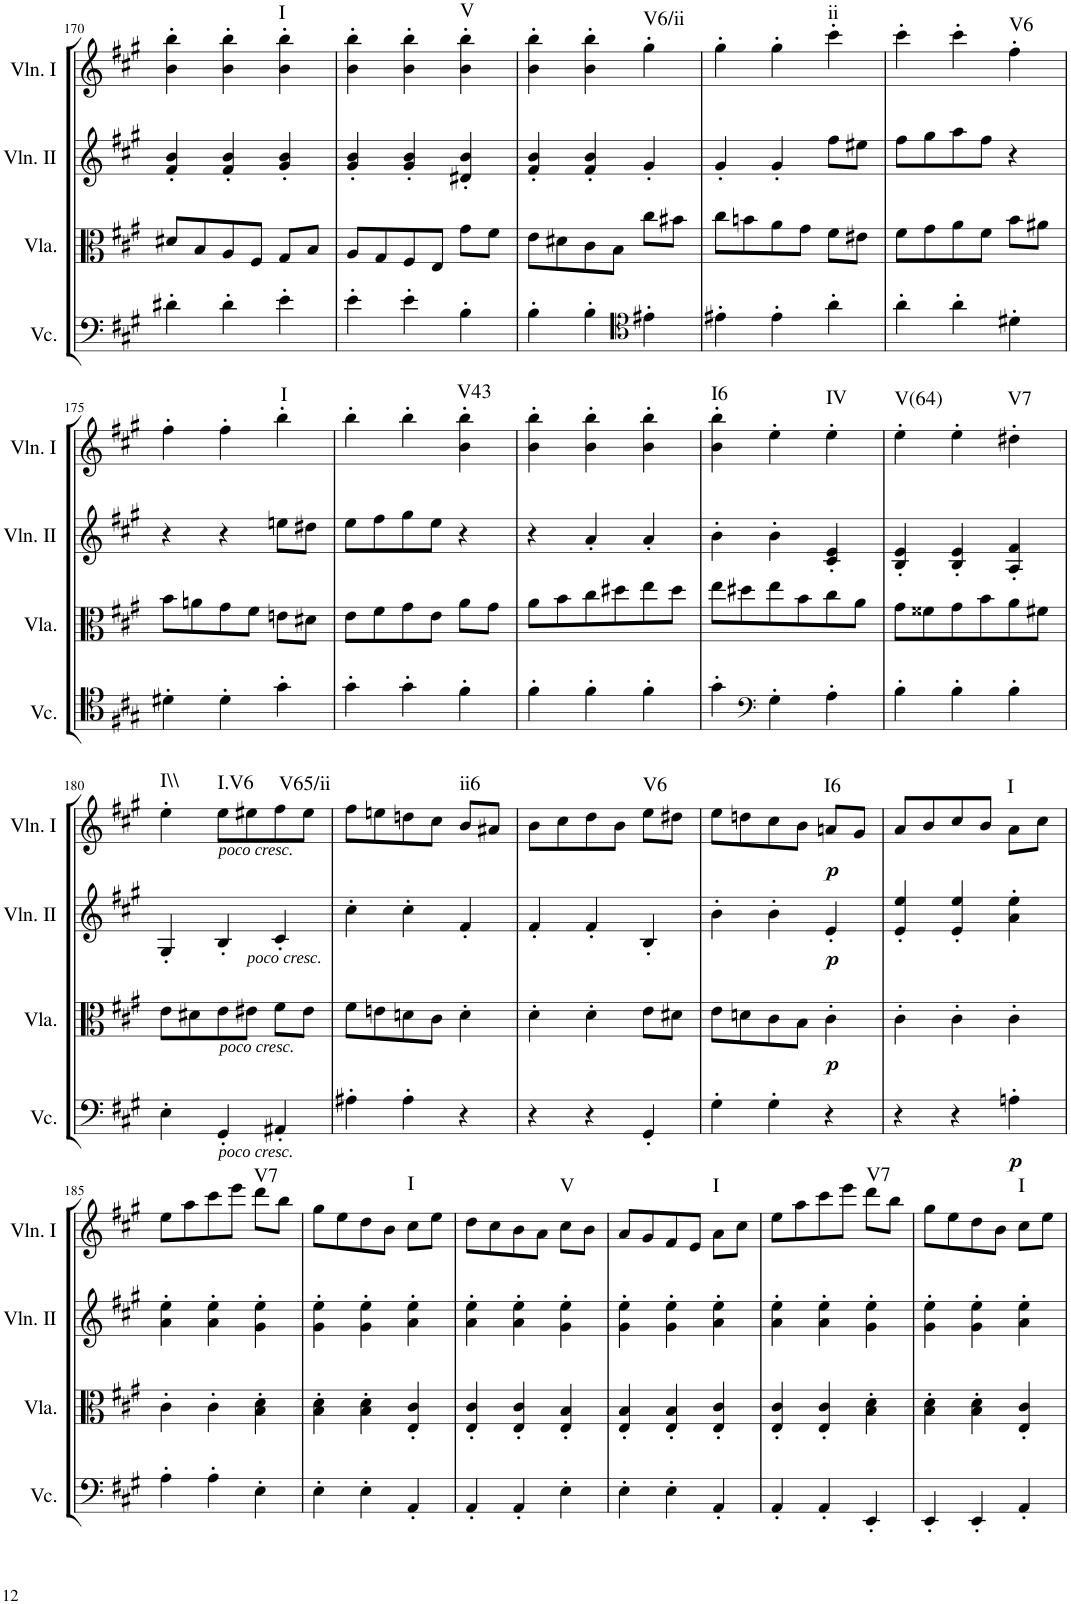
**kern	**dynam	**kern	**dynam	**kern	**dynam	**kern	**dynam	**harte
*part4	*part4	*part3	*part3	*part2	*part2	*part1	*part1	*part1
*staff4	*staff4	*staff3	*staff3	*staff2	*staff2	*staff1	*staff1	*
*I"Violoncello	*	*I"Viola	*	*I"Violin II	*	*I"Violin I	*	*
*I'Vc.	*	*I'Vla.	*	*I'Vln. II	*	*I'Vln. I	*	*
!!LO:PB:g=z
*clefF4	*	*clefC3	*	*clefG2	*	*clefG2	*	*
*k[f#c#g#]	*	*k[f#c#g#]	*	*k[f#c#g#]	*	*k[f#c#g#]	*	*
*M3/4	*	*M3/4	*	*M3/4	*	*M3/4	*	*
=170	=170	=170	=170	=170	=170	=170	=170	=170
4d#X'\	.	8d#X/L	.	4f#/' 4b/'	.	4b\' 4bb\'	.	.
.	.	8B/	.	.	.	.	.	.
4d#'\	.	8A/	.	4f#/' 4b/'	.	4b\' 4bb\'	.	.
.	.	8F#/J	.	.	.	.	.	.
!	!	!	!	!	!	!	!	!LO:H:kt=I
4e'\	.	8G#/L	.	4g#/' 4b/'	.	4b\' 4bb\'	.	N
.	.	8B/J	.	.	.	.	.	.
=171	=171	=171	=171	=171	=171	=171	=171	=171
4e'\	.	8A/L	.	4g#/' 4b/'	.	4b\' 4bb\'	.	.
.	.	8G#/	.	.	.	.	.	.
4e'\	.	8F#/	.	4g#/' 4b/'	.	4b\' 4bb\'	.	.
.	.	8E/J	.	.	.	.	.	.
!	!	!	!	!	!	!	!	!LO:H:kt=V
4B'\	.	8g#\L	.	4d#X/' 4b/'	.	4b\' 4bb\'	.	N
.	.	8f#\J	.	.	.	.	.	.
=172	=172	=172	=172	=172	=172	=172	=172	=172
4B'\	.	8e\L	.	4f#/' 4b/'	.	4b\' 4bb\'	.	.
.	.	8d#X\	.	.	.	.	.	.
4B'\	.	8c#\	.	4f#/' 4b/'	.	4b\' 4bb\'	.	.
.	.	8B\J	.	.	.	.	.	.
*clefC4	*	*	*	*	*	*	*	*
!	!	!	!	!	!	!	!	!LO:H:kt=V6/ii
4e#X'\	.	8cc#\L	.	4g#'/	.	4gg#'\	.	N
.	.	8b#X\J	.	.	.	.	.	.
=173	=173	=173	=173	=173	=173	=173	=173	=173
4e#X'\	.	8cc#\L	.	4g#'/	.	4gg#'\	.	.
.	.	8bn\	.	.	.	.	.	.
4e#'\	.	8a\	.	4g#'/	.	4gg#'\	.	.
.	.	8g#\J	.	.	.	.	.	.
!	!	!	!	!	!	!	!	!LO:H:kt=ii
4a'\	.	8f#\L	.	8ff#\L	.	4ccc#'\	.	N
.	.	8e#X\J	.	8ee#X\J	.	.	.	.
=174	=174	=174	=174	=174	=174	=174	=174	=174
4a'\	.	8f#\L	.	8ff#\L	.	4ccc#'\	.	.
.	.	8g#\	.	8gg#\	.	.	.	.
4a'\	.	8a\	.	8aa\	.	4ccc#'\	.	.
.	.	8f#\J	.	8ff#\J	.	.	.	.
!	!	!	!	!	!	!	!	!LO:H:kt=V6
4d#X'\	.	8b\L	.	4r	.	4ff#'\	.	N
.	.	8a#X\J	.	.	.	.	.	.
!!LO:LB:g=z
=175	=175	=175	=175	=175	=175	=175	=175	=175
4d#X'\	.	8b\L	.	4r	.	4ff#'\	.	.
.	.	8an\	.	.	.	.	.	.
4d#'\	.	8g#\	.	4r	.	4ff#'\	.	.
.	.	8f#\J	.	.	.	.	.	.
!	!	!	!	!	!	!	!	!LO:H:kt=I
4g#'\	.	8en\L	.	8een\L	.	4bb'\	.	N
.	.	8d#X\J	.	8dd#X\J	.	.	.	.
=176	=176	=176	=176	=176	=176	=176	=176	=176
4g#'\	.	8e\L	.	8ee\L	.	4bb'\	.	.
.	.	8f#\	.	8ff#\	.	.	.	.
4g#'\	.	8g#\	.	8gg#\	.	4bb'\	.	.
.	.	8e\J	.	8ee\J	.	.	.	.
!	!	!	!	!	!	!	!	!LO:H:kt=V43
4f#'\	.	8a\L	.	4r	.	4b\' 4bb\'	.	N
.	.	8g#\J	.	.	.	.	.	.
=177	=177	=177	=177	=177	=177	=177	=177	=177
4f#'\	.	8a\L	.	4r	.	4b\' 4bb\'	.	.
.	.	8b\	.	.	.	.	.	.
4f#'\	.	8cc#\	.	4a'/	.	4b\' 4bb\'	.	.
.	.	8dd#X\	.	.	.	.	.	.
4f#'\	.	8ee\	.	4a'/	.	4b\' 4bb\'	.	.
.	.	8dd#\J	.	.	.	.	.	.
=178	=178	=178	=178	=178	=178	=178	=178	=178
!	!	!	!	!	!	!	!	!LO:H:kt=I6
4g#'\	.	8ee\L	.	4b'\	.	4b\' 4bb\'	.	N
.	.	8dd#X\	.	.	.	.	.	.
*clefF4	*	*	*	*	*	*	*	*
4G#'\	.	8ee\	.	4b'\	.	4ee'\	.	.
.	.	8b\	.	.	.	.	.	.
!	!	!	!	!	!	!	!	!LO:H:kt=IV
4A'\	.	8cc#\	.	4c#/' 4e/'	.	4ee'\	.	N
.	.	8a\J	.	.	.	.	.	.
=179	=179	=179	=179	=179	=179	=179	=179	=179
!	!	!	!	!	!	!	!	!LO:H:kt=V(64)
4B'\	.	8g#\L	.	4B/' 4e/'	.	4ee'\	.	N
.	.	8f##X\	.	.	.	.	.	.
4B'\	.	8g#\	.	4B/' 4e/'	.	4ee'\	.	.
.	.	8b\	.	.	.	.	.	.
!	!	!	!	!	!	!	!	!LO:H:kt=V7
4B'\	.	8a\	.	4A/' 4f#/'	.	4dd#X'\	.	N
.	.	8f#X\J	.	.	.	.	.	.
!!LO:LB:g=z
=180	=180	=180	=180	=180	=180	=180	=180	=180
!	!	!	!	!	!	!	!	!LO:H:kt=I\\
4E'\	.	8e\L	.	4G#'/	.	4ee'\	.	N
.	.	8d#X\	.	.	.	.	.	.
!	!	!	!	!	!	!LO:TX:b:i:t=poco cresc.	!	!
!LO:TX:b:i:t=poco cresc.	!	!	!	!	!	!	!	!
!LO:TX:a:i:t=poco cresc.	!	!	!	!	!	!	!	!LO:H:kt=I.V6
4GG#'/	.	8e\	.	4B'/	.	8ee\L	.	N
!	!	!LO:TX:a:i:t=poco cresc.	!	!	!	!	!	!
.	.	8e#X\J	.	.	.	8ee#X\	.	.
!	!	!	!	!	!	!	!	!LO:H:kt=V65/ii
4AA#X'/	.	8f#\L	.	4c#'/	.	8ff#\	.	N
.	.	8e#\J	.	.	.	8ee#\J	.	.
=181	=181	=181	=181	=181	=181	=181	=181	=181
4A#X'\	.	8f#\L	.	4cc#'\	.	8ff#\L	.	.
.	.	8en\	.	.	.	8een\	.	.
4A#'\	.	8dn\	.	4cc#'\	.	8ddn\	.	.
.	.	8c#\J	.	.	.	8cc#\J	.	.
!	!	!	!	!	!	!	!	!LO:H:kt=ii6
4r	.	4d'\	.	4f#'/	.	8b/L	.	N
.	.	.	.	.	.	8a#X/J	.	.
=182	=182	=182	=182	=182	=182	=182	=182	=182
4r	.	4d'\	.	4f#'/	.	8b\L	.	.
.	.	.	.	.	.	8cc#\	.	.
4r	.	4d'\	.	4f#'/	.	8dd\	.	.
.	.	.	.	.	.	8b\J	.	.
!	!	!	!	!	!	!	!	!LO:H:kt=V6
4GG#'/	.	8e\L	.	4B'/	.	8ee\L	.	N
.	.	8d#X\J	.	.	.	8dd#X\J	.	.
=183	=183	=183	=183	=183	=183	=183	=183	=183
4G#'\	.	8e\L	.	4b'\	.	8ee\L	.	.
.	.	8dn\	.	.	.	8ddn\	.	.
4G#'\	.	8c#\	.	4b'\	.	8cc#\	.	.
.	.	8B\J	.	.	.	8b\J	.	.
!	!	!	!LO:DY:b	!	!LO:DY:b	!	!LO:DY:b	!LO:H:kt=I6
4r	.	4c#'\	p	4e'/	p	8an/L	p	N
.	.	.	.	.	.	8g#/J	.	.
=184	=184	=184	=184	=184	=184	=184	=184	=184
4r	.	4c#'\	.	4e/' 4ee/'	.	8a/L	.	.
.	.	.	.	.	.	8b/	.	.
4r	.	4c#'\	.	4e/' 4ee/'	.	8cc#/	.	.
.	.	.	.	.	.	8b/J	.	.
!	!LO:DY:b	!	!	!	!	!	!	!LO:H:kt=I
4An'\	p	4c#'\	.	4a\' 4ee\'	.	8a\L	.	N
.	.	.	.	.	.	8cc#\J	.	.
!!LO:LB:g=z
=185	=185	=185	=185	=185	=185	=185	=185	=185
4A'\	.	4c#'\	.	4a\' 4ee\'	.	8ee\L	.	.
.	.	.	.	.	.	8aa\	.	.
4A'\	.	4c#'\	.	4a\' 4ee\'	.	8ccc#\	.	.
.	.	.	.	.	.	8eee\J	.	.
!	!	!	!	!	!	!	!	!LO:H:kt=V7
4E'\	.	4B\' 4d\'	.	4g#\' 4ee\'	.	8ddd\L	.	N
.	.	.	.	.	.	8bb\J	.	.
=186	=186	=186	=186	=186	=186	=186	=186	=186
4E'\	.	4B\' 4d\'	.	4g#\' 4ee\'	.	8gg#\L	.	.
.	.	.	.	.	.	8ee\	.	.
4E'\	.	4B\' 4d\'	.	4g#\' 4ee\'	.	8dd\	.	.
.	.	.	.	.	.	8b\J	.	.
!	!	!	!	!	!	!	!	!LO:H:kt=I
4AA'/	.	4E/' 4c#/'	.	4a\' 4ee\'	.	8cc#\L	.	N
.	.	.	.	.	.	8ee\J	.	.
=187	=187	=187	=187	=187	=187	=187	=187	=187
4AA'/	.	4E/' 4c#/'	.	4a\' 4ee\'	.	8dd\L	.	.
.	.	.	.	.	.	8cc#\	.	.
4AA'/	.	4E/' 4c#/'	.	4a\' 4ee\'	.	8b\	.	.
.	.	.	.	.	.	8a\J	.	.
!	!	!	!	!	!	!	!	!LO:H:kt=V
4E'\	.	4E/' 4B/'	.	4g#\' 4ee\'	.	8cc#\L	.	N
.	.	.	.	.	.	8b\J	.	.
=188	=188	=188	=188	=188	=188	=188	=188	=188
4E'\	.	4E/' 4B/'	.	4g#\' 4ee\'	.	8a/L	.	.
.	.	.	.	.	.	8g#/	.	.
4E'\	.	4E/' 4B/'	.	4g#\' 4ee\'	.	8f#/	.	.
.	.	.	.	.	.	8e/J	.	.
!	!	!	!	!	!	!	!	!LO:H:kt=I
4AA'/	.	4E/' 4c#/'	.	4a\' 4ee\'	.	8a\L	.	N
.	.	.	.	.	.	8cc#\J	.	.
=189	=189	=189	=189	=189	=189	=189	=189	=189
4AA'/	.	4E/' 4c#/'	.	4a\' 4ee\'	.	8ee\L	.	.
.	.	.	.	.	.	8aa\	.	.
4AA'/	.	4E/' 4c#/'	.	4a\' 4ee\'	.	8ccc#\	.	.
.	.	.	.	.	.	8eee\J	.	.
!	!	!	!	!	!	!	!	!LO:H:kt=V7
4EE'/	.	4B\' 4d\'	.	4g#\' 4ee\'	.	8ddd\L	.	N
.	.	.	.	.	.	8bb\J	.	.
=190	=190	=190	=190	=190	=190	=190	=190	=190
4EE'/	.	4B\' 4d\'	.	4g#\' 4ee\'	.	8gg#\L	.	.
.	.	.	.	.	.	8ee\	.	.
4EE'/	.	4B\' 4d\'	.	4g#\' 4ee\'	.	8dd\	.	.
.	.	.	.	.	.	8b\J	.	.
!	!	!	!	!	!	!	!	!LO:H:kt=I
4AA'/	.	4E/' 4c#/'	.	4a\' 4ee\'	.	8cc#\L	.	N
.	.	.	.	.	.	8ee\J	.	.
=	=	=	=	=	=	=	=	=
*-	*-	*-	*-	*-	*-	*-	*-	*-
